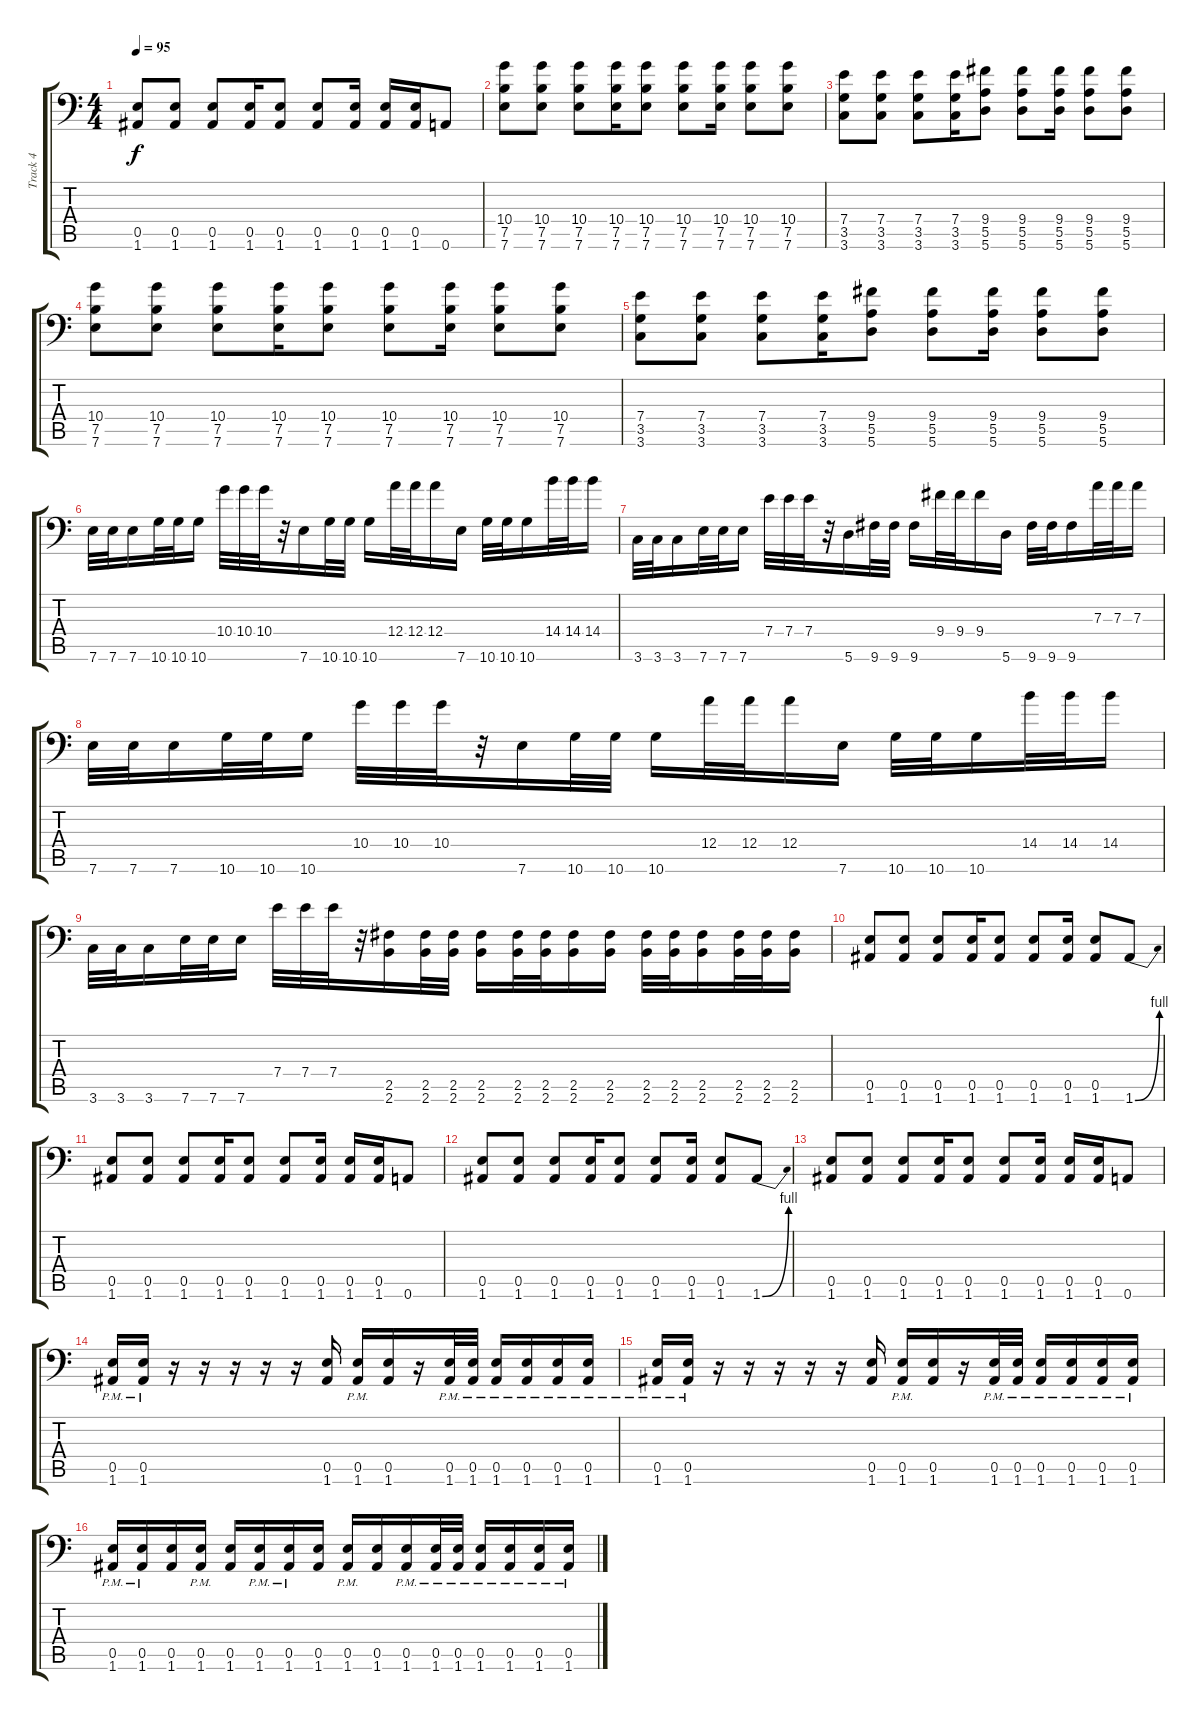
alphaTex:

\track ("Track 4" "Track 4") {instrument distortionguitar}
\staff {score tabs}
\tuning (B3 Gb3 D3 A2 E2 A1) {hide}
\ts (4 4)
\tempo 95
\clef f4
\ks c
(0.5 1.6).8{dy f} (0.5 1.6).8 (0.5 1.6).8 (0.5 1.6).16 (0.5 1.6).8 (0.5 1.6).8 (0.5 1.6).16 (0.5 1.6).16 (0.5 1.6).16 0.6.8 |
(10.4 7.5 7.6).8 (10.4 7.5 7.6).8 (10.4 7.5 7.6).8 (10.4 7.5 7.6).16 (10.4 7.5 7.6).8 (10.4 7.5 7.6).8 (10.4 7.5 7.6).16 (10.4 7.5 7.6).8 (10.4 7.5 7.6).8 |
(7.4 3.5 3.6).8 (7.4 3.5 3.6).8 (7.4 3.5 3.6).8 (7.4 3.5 3.6).16 (9.4 5.5 5.6).8 (9.4 5.5 5.6).8 (9.4 5.5 5.6).16 (9.4 5.5 5.6).8 (9.4 5.5 5.6).8 |
(10.4 7.5 7.6).8 (10.4 7.5 7.6).8 (10.4 7.5 7.6).8 (10.4 7.5 7.6).16 (10.4 7.5 7.6).8 (10.4 7.5 7.6).8 (10.4 7.5 7.6).16 (10.4 7.5 7.6).8 (10.4 7.5 7.6).8 |
(7.4 3.5 3.6).8 (7.4 3.5 3.6).8 (7.4 3.5 3.6).8 (7.4 3.5 3.6).16 (9.4 5.5 5.6).8 (9.4 5.5 5.6).8 (9.4 5.5 5.6).16 (9.4 5.5 5.6).8 (9.4 5.5 5.6).8 |
7.6.32 7.6.32 7.6.16 10.6.32 10.6.32 10.6.16 10.4.32 10.4.32 10.4.32 r.32 7.6.16 10.6.32 10.6.32 10.6.16 12.4.32 12.4.32 12.4.16 7.6.16 10.6.32 10.6.32 10.6.16 14.4.32 14.4.32 14.4.16 |
3.6.32 3.6.32 3.6.16 7.6.32 7.6.32 7.6.16 7.4.32 7.4.32 7.4.32 r.32 5.6.16 9.6.32 9.6.32 9.6.16 9.4.32 9.4.32 9.4.16 5.6.16 9.6.32 9.6.32 9.6.16 7.3.32 7.3.32 7.3.16 |
7.6.32 7.6.32 7.6.16 10.6.32 10.6.32 10.6.16 10.4.32 10.4.32 10.4.32 r.32 7.6.16 10.6.32 10.6.32 10.6.16 12.4.32 12.4.32 12.4.16 7.6.16 10.6.32 10.6.32 10.6.16 14.4.32 14.4.32 14.4.16 |
3.6.32 3.6.32 3.6.16 7.6.32 7.6.32 7.6.16 7.4.32 7.4.32 7.4.32 r.32 (2.5 2.6).16 (2.5 2.6).32 (2.5 2.6).32 (2.5 2.6).16 (2.5 2.6).32 (2.5 2.6).32 (2.5 2.6).16 (2.5 2.6).16 (2.5 2.6).32 (2.5 2.6).32 (2.5 2.6).16 (2.5 2.6).32 (2.5 2.6).32 (2.5 2.6).16 |
(0.5 1.6).8 (0.5 1.6).8 (0.5 1.6).8 (0.5 1.6).16 (0.5 1.6).8 (0.5 1.6).8 (0.5 1.6).16 (0.5 1.6).8 1.6{be (bend 0 0 60 4)}.8 |
(0.5 1.6).8 (0.5 1.6).8 (0.5 1.6).8 (0.5 1.6).16 (0.5 1.6).8 (0.5 1.6).8 (0.5 1.6).16 (0.5 1.6).16 (0.5 1.6).16 0.6.8 |
(0.5 1.6).8 (0.5 1.6).8 (0.5 1.6).8 (0.5 1.6).16 (0.5 1.6).8 (0.5 1.6).8 (0.5 1.6).16 (0.5 1.6).8 1.6{be (bend 0 0 60 4)}.8 |
(0.5 1.6).8 (0.5 1.6).8 (0.5 1.6).8 (0.5 1.6).16 (0.5 1.6).8 (0.5 1.6).8 (0.5 1.6).16 (0.5 1.6).16 (0.5 1.6).16 0.6.8 |
(0.5{pm} 1.6{pm}).16 (0.5{pm} 1.6{pm}).16 r.16 r.16 r.16 r.16 r.16 (0.5 1.6).16 (0.5{pm} 1.6{pm}).16 (0.5 1.6).16 r.16 (0.5{pm} 1.6{pm}).32 (0.5{pm} 1.6{pm}).32 (0.5{pm} 1.6{pm}).16 (0.5{pm} 1.6{pm}).16 (0.5{pm} 1.6{pm}).16 (0.5{pm} 1.6{pm}).16 |
(0.5{pm} 1.6{pm}).16 (0.5{pm} 1.6{pm}).16 r.16 r.16 r.16 r.16 r.16 (0.5 1.6).16 (0.5{pm} 1.6{pm}).16 (0.5 1.6).16 r.16 (0.5{pm} 1.6{pm}).32 (0.5{pm} 1.6{pm}).32 (0.5{pm} 1.6{pm}).16 (0.5{pm} 1.6{pm}).16 (0.5{pm} 1.6{pm}).16 (0.5{pm} 1.6{pm}).16 |
(0.5{pm} 1.6{pm}).16 (0.5{pm} 1.6{pm}).16 (0.5 1.6).16 (0.5{pm} 1.6{pm}).16 (0.5 1.6).16 (0.5{pm} 1.6{pm}).16 (0.5{pm} 1.6{pm}).16 (0.5 1.6).16 (0.5{pm} 1.6{pm}).16 (0.5 1.6).16 (0.5{pm} 1.6{pm}).16 (0.5{pm} 1.6{pm}).32 (0.5{pm} 1.6{pm}).32 (0.5{pm} 1.6{pm}).16 (0.5{pm} 1.6{pm}).16 (0.5{pm} 1.6{pm}).16 (0.5{pm} 1.6{pm}).16
